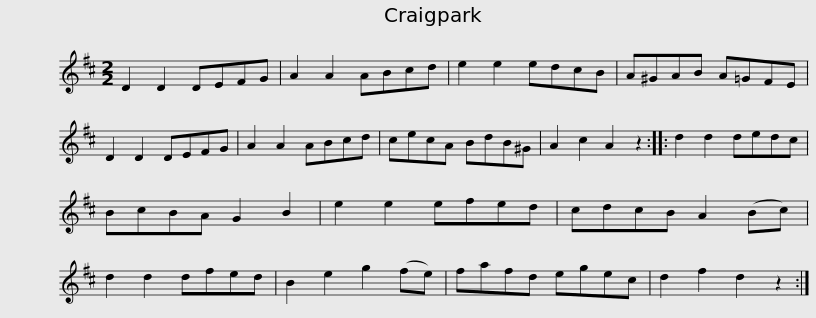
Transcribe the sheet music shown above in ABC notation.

X:1
L:1/8
M:2/2
I:linebreak $
K:D
V:1 treble
V:1
 D2 D2 DEFG | A2 A2 ABcd | e2 e2 edcB | A^GAB A=GFE | D2 D2 DEFG | %5
 A2 A2 ABcd |$ cecA BdB^G | A2 c2 A2 z2 :: d2 d2 dedc | BcBA G2 B2 | %10
 e2 e2 efed | cdcB A2 (Bc) |$ d2 d2 dfed | B2 e2 g2 (fe) | fafd egec | %15
 d2 f2 d2 z2 :| %16
